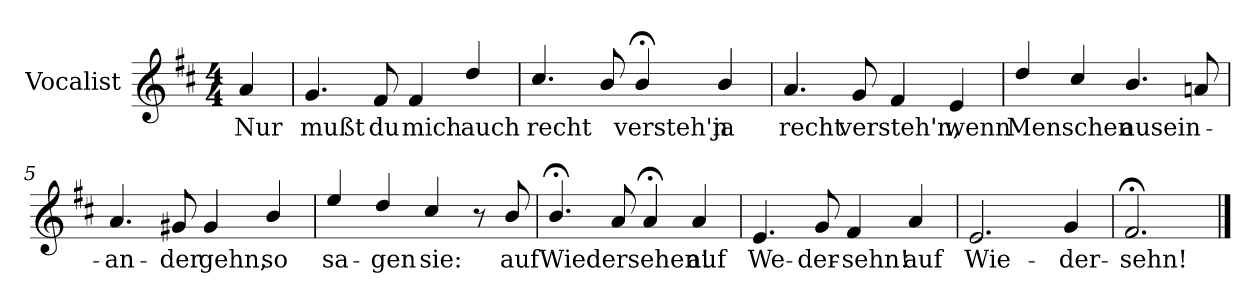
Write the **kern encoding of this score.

**kern	**text
*part1	*part1
*staff1	*staff1
*I"Vocalist	*
*clefG2	*
*k[f#c#]	*
*D:	*
*M4/4	*
=	=
4a	Nur
=1	=1
4.g	mußt
8f#	du
4f#	mich
4dd/	auch
=2	=2
4.cc#/	recht
8b/	.
4b;</	versteh'n
4b/	ja
=3	=3
4.a	recht
8g	versteh'n,
4f#	.
4e	wenn
=4	=4
4dd/	Menschen
4cc#/	.
4.b/	ausein-
8an	.
=5	=5
4.a	-an-
8g#X	-der
4g#	gehn,
4b/	so
=6	=6
4ee/	sa-
4dd/	-gen
4cc#/	sie:
8r	.
8b/	auf
=7	=7
4.b;</	Wiedersehen!
8a	.
4a;<	.
4a	auf
=8	=8
4.e	We-
8g	-der-
4f#	-sehn!
4a	auf
=9	=9
2.e	Wie-
4g	-der-
=10	=10
2.f#;<	-sehn!
==	==
*-	*-
